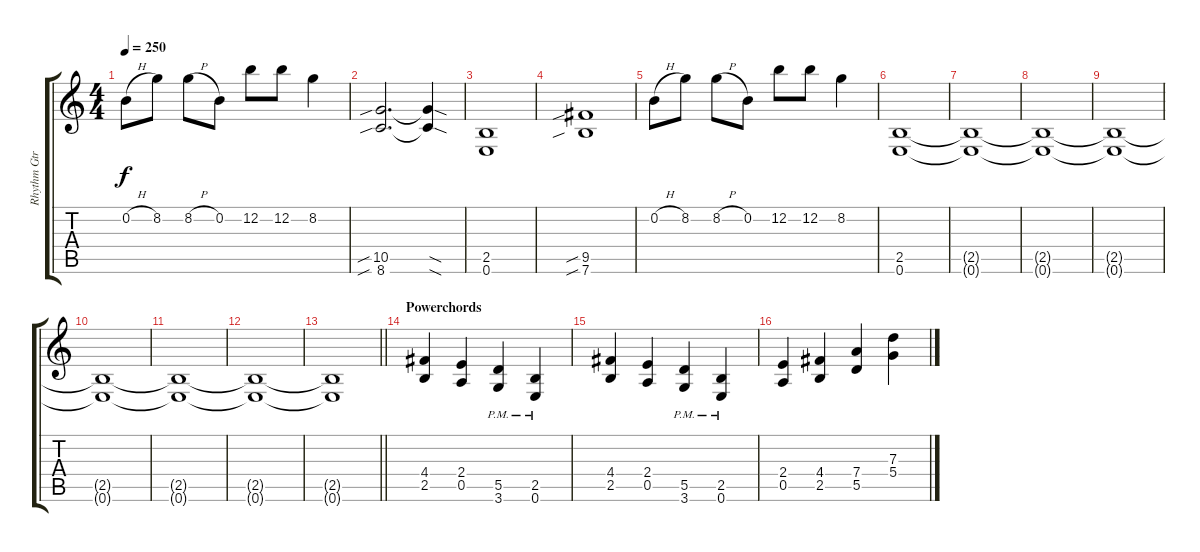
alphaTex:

\track ("Rhythm Gtr." "Rhythm Gtr") {instrument distortionguitar}
\staff {score tabs}
\tuning (E4 B3 G3 D3 A2 E2) {hide}
\ts (4 4)
\tempo 250
\clef g2
\ks c
0.2{h}.8{dy f} 8.2.8 8.2{h}.8 0.2.8 12.2.8 12.2.8 8.2.4 |
(10.5{sib} 8.6{sib}).2{d} (10.5{sod t} 8.6{sod t}).4 |
(2.5 0.6).1 |
(9.5{sib} 7.6{sib}).1 |
0.2{h}.8 8.2.8 8.2{h}.8 0.2.8 12.2.8 12.2.8 8.2.4 |
(2.5 0.6).1 |
(2.5{t} 0.6{t}).1 |
(2.5{t} 0.6{t}).1 |
(2.5{t} 0.6{t}).1 |
(2.5{t} 0.6{t}).1 |
(2.5{t} 0.6{t}).1 |
(2.5{t} 0.6{t}).1 |
\barLineRight lightlight
(2.5{t} 0.6{t}).1 |
\section ("" "Powerchords")
(4.4 2.5).4 (2.4 0.5).4 (5.5{pm} 3.6{pm}).4 (2.5{pm} 0.6{pm}).4 |
(4.4 2.5).4 (2.4 0.5).4 (5.5{pm} 3.6{pm}).4 (2.5{pm} 0.6{pm}).4 |
(2.4 0.5).4 (4.4 2.5).4 (7.4 5.5).4 (7.3 5.4).4
